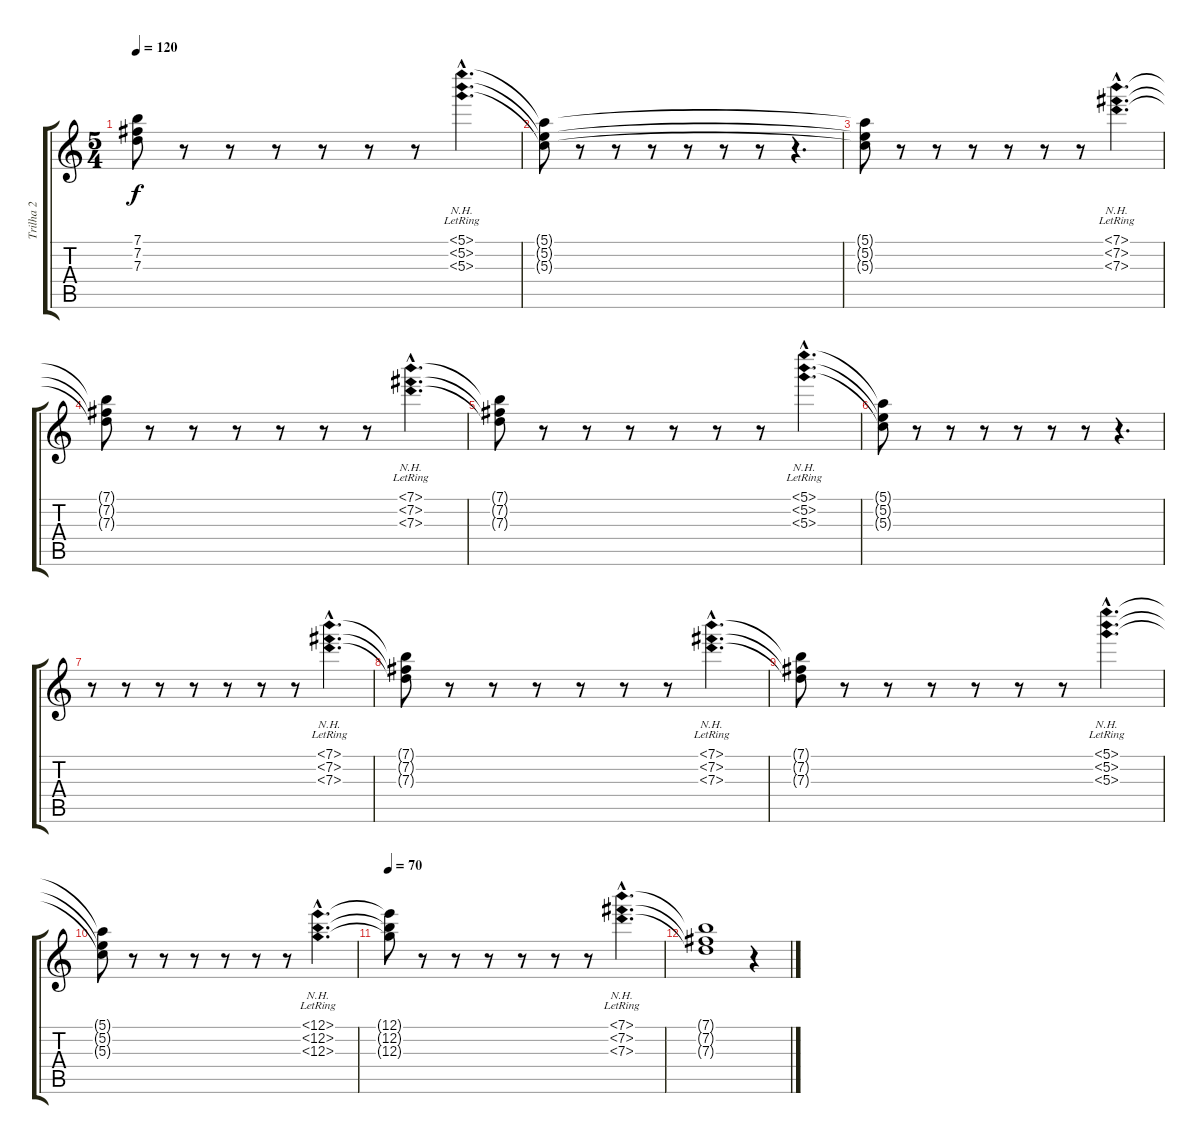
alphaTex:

\track ("Trilha 2" "Trilha 2") {instrument acousticguitarsteel}
\staff {score tabs}
\tuning (E4 B3 G3 D3 A2 E2) {hide}
\ts (5 4)
\tempo 120
\clef g2
\ks c
(7.1{t} 7.2{t} 7.3{t}).8{dy f} r.8 r.8 r.8 r.8 r.8 r.8 (5.1{nh hac lr} 5.2{nh hac lr} 5.3{nh hac lr}).4{d} |
(5.1{t} 5.2{t} 5.3{t}).8 r.8 r.8 r.8 r.8 r.8 r.8 r.4{d} |
(5.1{t} 5.2{t} 5.3{t}).8 r.8 r.8 r.8 r.8 r.8 r.8 (7.1{nh hac lr} 7.2{nh hac lr} 7.3{nh hac lr}).4{d} |
(7.1{t} 7.2{t} 7.3{t}).8 r.8 r.8 r.8 r.8 r.8 r.8 (7.1{nh hac lr} 7.2{nh hac lr} 7.3{nh hac lr}).4{d} |
(7.1{t} 7.2{t} 7.3{t}).8 r.8 r.8 r.8 r.8 r.8 r.8 (5.1{nh hac lr} 5.2{nh hac lr} 5.3{nh hac lr}).4{d} |
(5.1{t} 5.2{t} 5.3{t}).8 r.8 r.8 r.8 r.8 r.8 r.8 r.4{d} |
r.8 r.8 r.8 r.8 r.8 r.8 r.8 (7.1{nh hac lr} 7.2{nh hac lr} 7.3{nh hac lr}).4{d} |
(7.1{t} 7.2{t} 7.3{t}).8 r.8 r.8 r.8 r.8 r.8 r.8 (7.1{nh hac lr} 7.2{nh hac lr} 7.3{nh hac lr}).4{d} |
(7.1{t} 7.2{t} 7.3{t}).8 r.8 r.8 r.8 r.8 r.8 r.8 (5.1{nh hac lr} 5.2{nh hac lr} 5.3{nh hac lr}).4{d} |
(5.1{t} 5.2{t} 5.3{t}).8 r.8 r.8 r.8 r.8 r.8 r.8 (12.1{nh hac lr} 12.2{nh hac lr} 12.3{nh hac lr}).4{d} |
\tempo 70
(12.1{t} 12.2{t} 12.3{t}).8 r.8 r.8 r.8 r.8 r.8 r.8 (7.1{nh hac lr} 7.2{nh hac lr} 7.3{nh hac lr}).4{d} |
(7.1{t} 7.2{t} 7.3{t}).1 r.4
